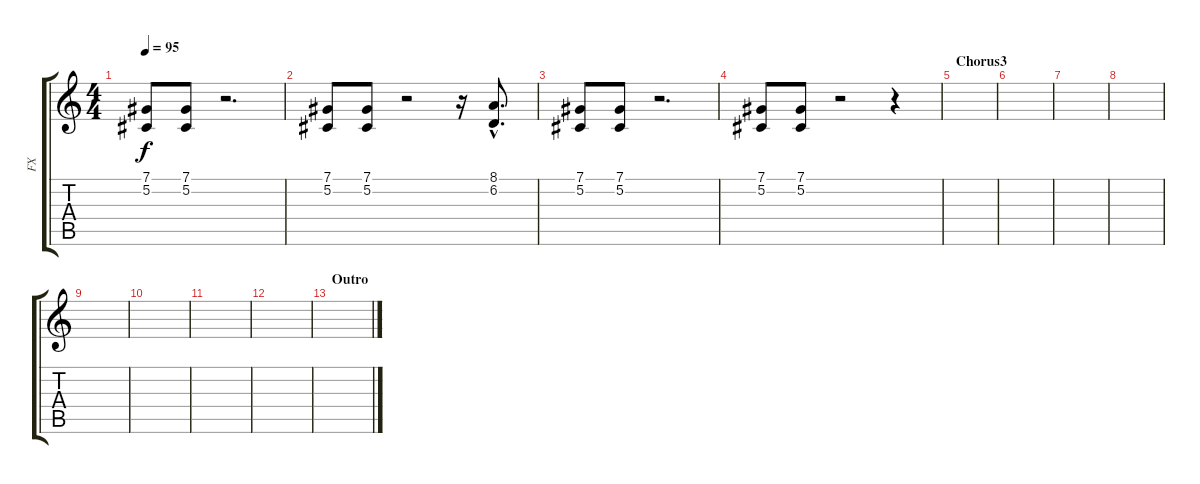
\track ("FX" "FX") {instrument orchestrahit}
\staff {score tabs}
\tuning (Db4 Ab3 E3 B2 Gb2 Db2) {hide}
\ts (4 4)
\tempo 95
\clef g2
\ks c
(7.1 5.2).8{dy f} (7.1 5.2).8 r.2{d} |
(7.1 5.2).8 (7.1 5.2).8 r.2 r.16 (8.1{hac} 6.2{hac}).8{d} |
(7.1 5.2).8 (7.1 5.2).8 r.2{d} |
(7.1 5.2).8 (7.1 5.2).8 r.2 r.4 |
\section ("" "Chorus3")
|
|
|
|
|
|
|
|
\section ("" "Outro")
